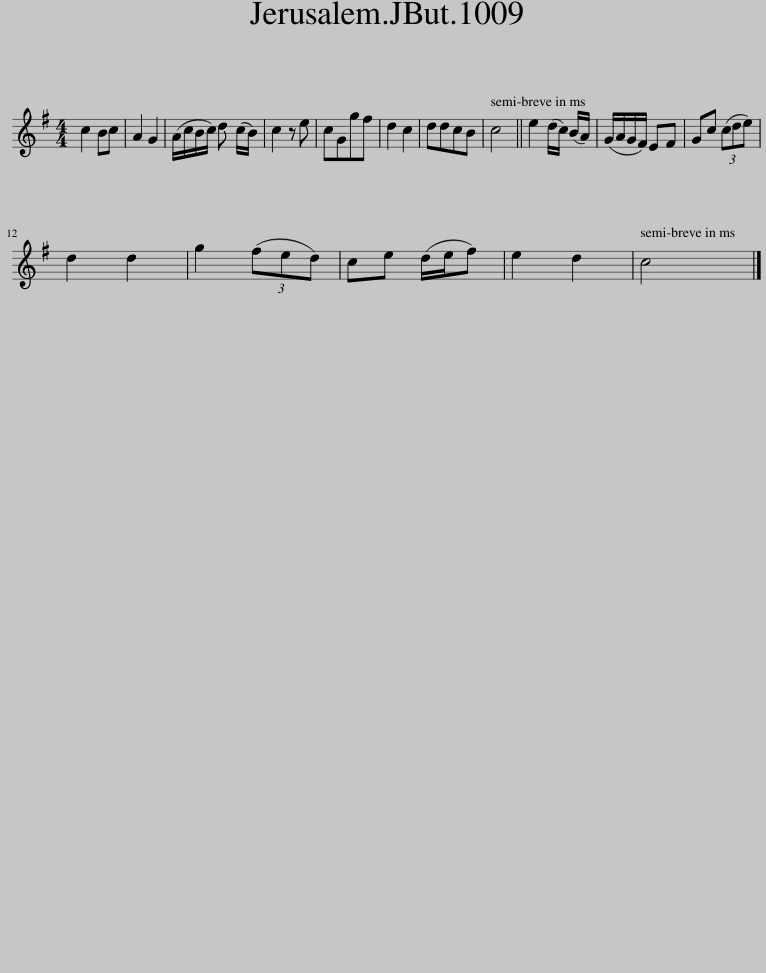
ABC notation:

X:1
L:1/8
M:4/4
I:linebreak $
K:G
V:1 treble
V:1
 c2 Bc | A2 G2 | (A/c/B/c/) d (c/B/) | c2 z e | cGgf | %5
 d2 c2 | ddcB | c4 || e2 (d/c/) (B/A/) | (G/A/G/F/) EF | %10
 Gc (3(cde) |$ d2 d2 | g2 (3(fed) | ce (d/e/f) | e2 d2 | %15
 c4 |] %16
